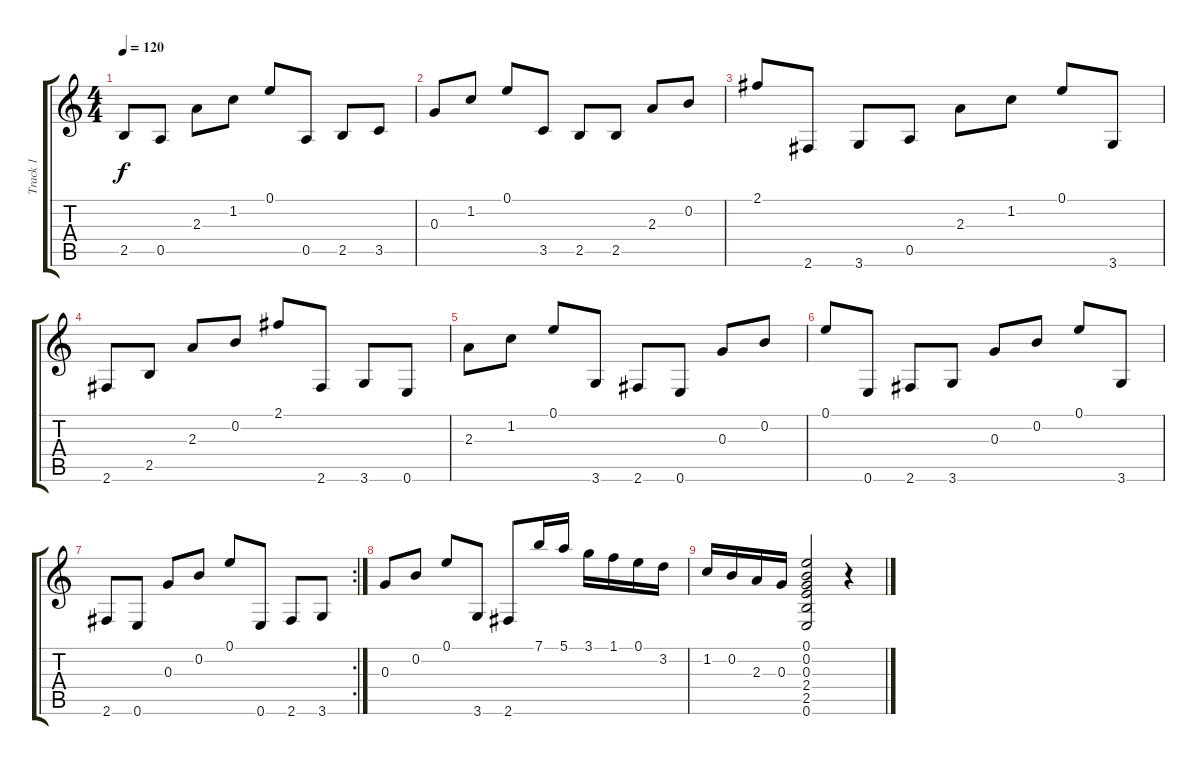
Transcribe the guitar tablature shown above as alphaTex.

\track ("Track 1" "Track 1") {instrument acousticguitarsteel}
\staff {score tabs}
\tuning (E4 B3 G3 D3 A2 E2) {hide}
\ts (4 4)
\tempo 120
\clef g2
\ks c
2.5.8{dy f} 0.5.8 2.3.8 1.2.8 0.1.8 0.5.8 2.5.8 3.5.8 |
0.3.8 1.2.8 0.1.8 3.5.8 2.5.8 2.5.8 2.3.8 0.2.8 |
2.1.8 2.6.8 3.6.8 0.5.8 2.3.8 1.2.8 0.1.8 3.6.8 |
2.6.8 2.5.8 2.3.8 0.2.8 2.1.8 2.6.8 3.6.8 0.6.8 |
2.3.8 1.2.8 0.1.8 3.6.8 2.6.8 0.6.8 0.3.8 0.2.8 |
0.1.8 0.6.8 2.6.8 3.6.8 0.3.8 0.2.8 0.1.8 3.6.8 |
\rc 2
2.6.8 0.6.8 0.3.8 0.2.8 0.1.8 0.6.8 2.6.8 3.6.8 |
0.3.8 0.2.8 0.1.8 3.6.8 2.6.8 7.1.16 5.1.16 3.1.16 1.1.16 0.1.16 3.2.16 |
1.2.16 0.2.16 2.3.16 0.3.16 (0.1 0.2 0.3 2.4 2.5 0.6).2 r.4
